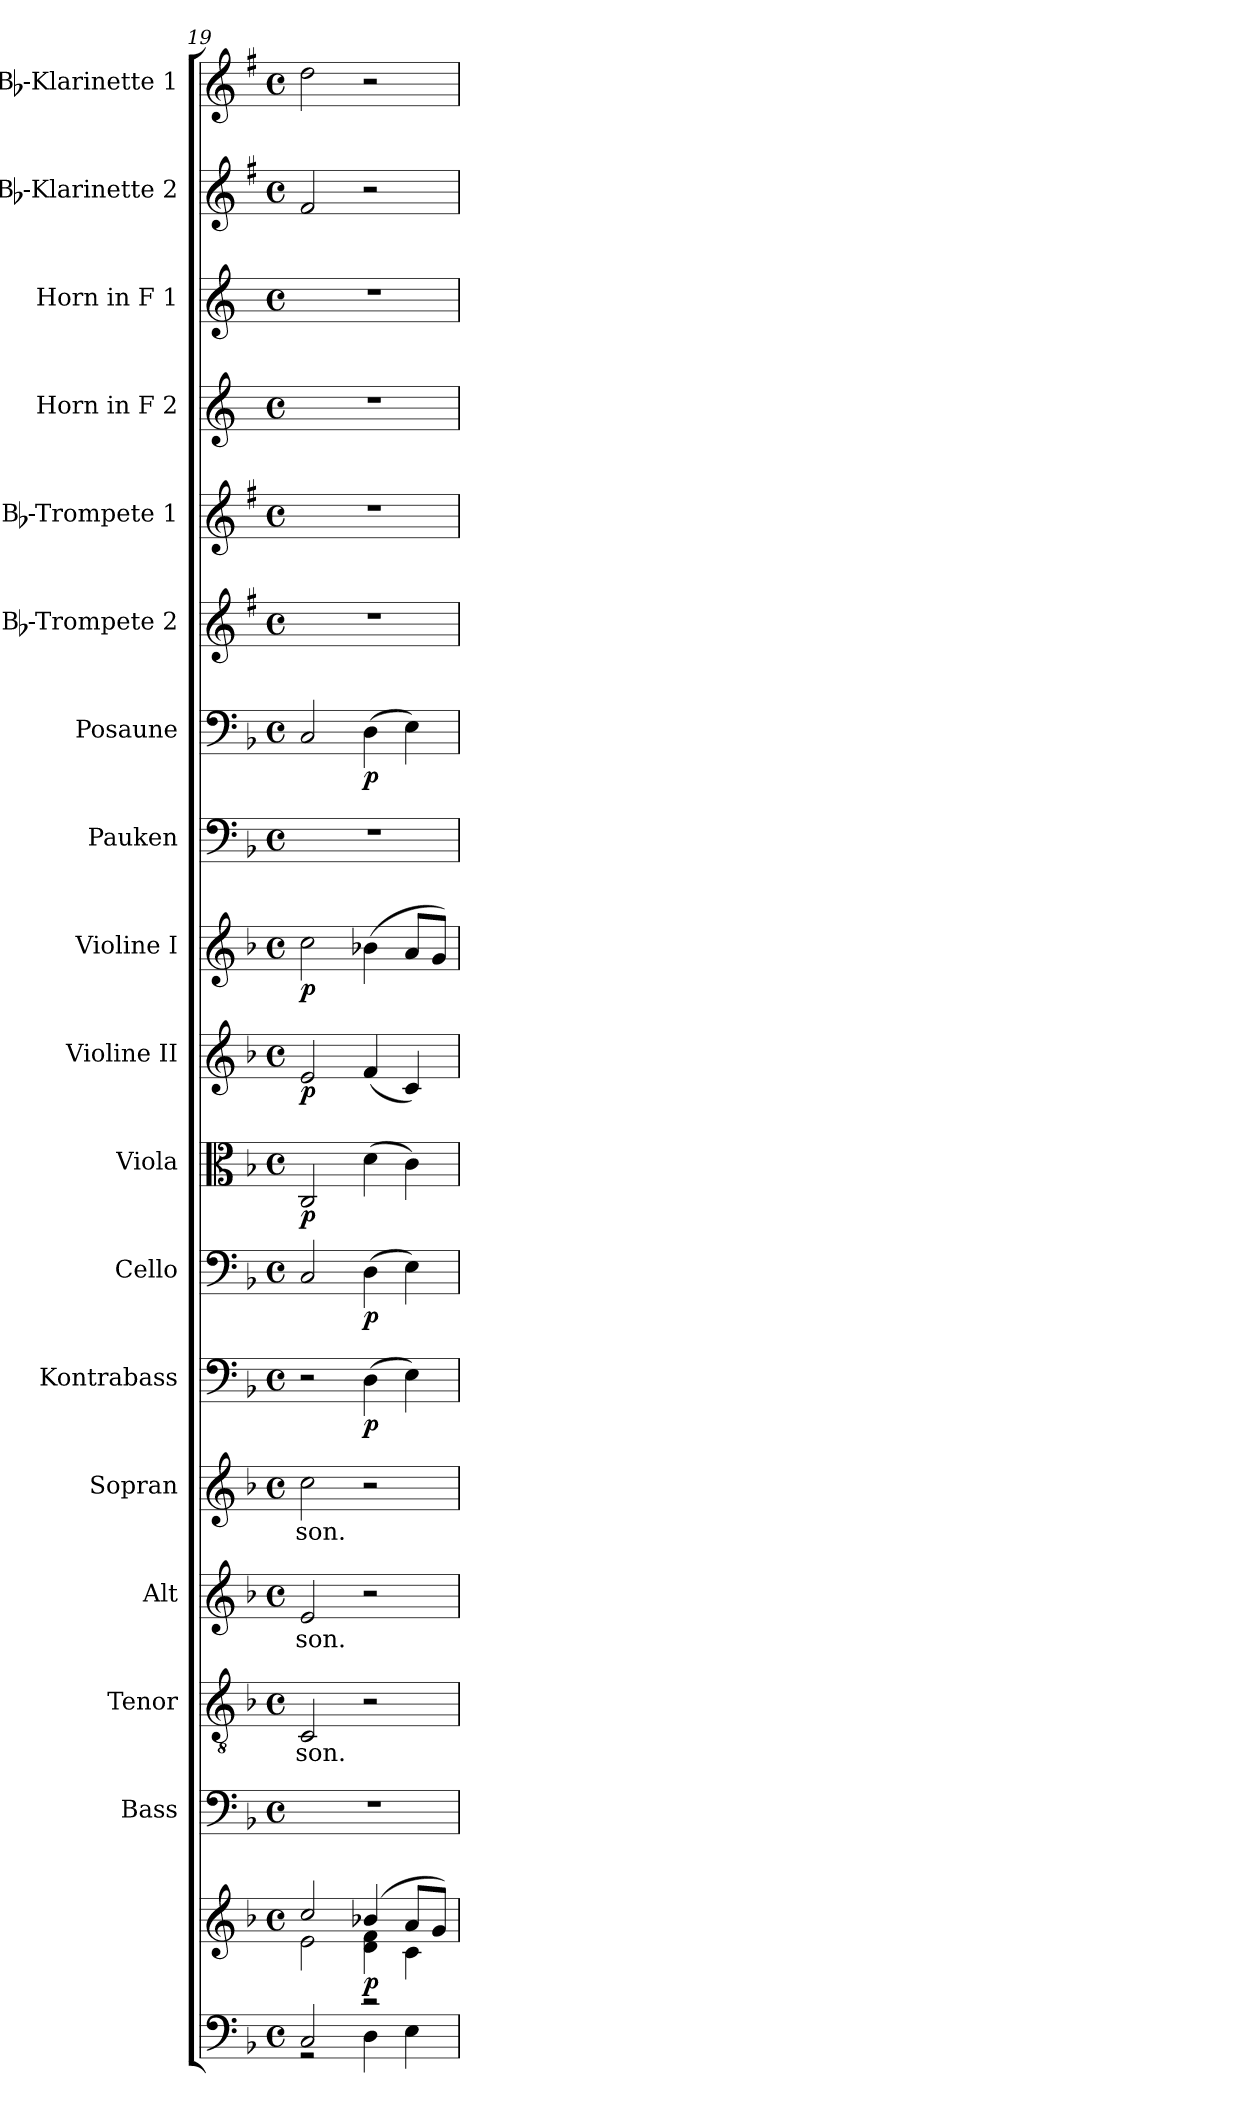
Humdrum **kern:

**kern	**kern	**dynam	**kern	**kern	**text	**kern	**text	**kern	**text	**kern	**dynam	**kern	**dynam	**kern	**dynam	**kern	**dynam	**kern	**dynam	**kern	**kern	**dynam	**kern	**kern	**kern	**kern	**kern	**kern
*part18	*part18	*part18	*part17	*part16	*part16	*part15	*part15	*part14	*part14	*part13	*part13	*part12	*part12	*part11	*part11	*part10	*part10	*part9	*part9	*part8	*part7	*part7	*part6	*part5	*part4	*part3	*part2	*part1
*staff19	*staff18	*staff18/19	*staff17	*staff16	*staff16	*staff15	*staff15	*staff14	*staff14	*staff13	*staff13	*staff12	*staff12	*staff11	*staff11	*staff10	*staff10	*staff9	*staff9	*staff8	*staff7	*staff7	*staff6	*staff5	*staff4	*staff3	*staff2	*staff1
*	*	*	*I"Bass	*I"Tenor	*	*I"Alt	*	*I"Sopran	*	*I"Kontrabass	*	*I"Cello	*	*I"Viola	*	*I"Violine II	*	*I"Violine I	*	*I"Pauken	*I"Posaune	*	*I"Bb-Trompete 2	*I"Bb-Trompete 1	*I"Horn in F 2	*I"Horn in F 1	*I"Bb-Klarinette 2	*I"Bb-Klarinette 1
*	*	*	*I'B.	*I'T.	*	*I'A.	*	*I'S.	*	*I'Kb.	*	*	*	*I'Vla.	*	*I'Vl. II	*	*I'Vl. I	*	*I'Pk.	*I'Pos.	*	*I'Bb Trp. 2	*I'Bb Trp. 1	*	*	*I'Bb Kl. 2	*I'Bb Kl. 1
*clefF4	*clefG2	*	*clefF4	*clefGv2	*	*clefG2	*	*clefG2	*	*clefF4	*	*clefF4	*	*clefC3	*	*clefG2	*	*clefG2	*	*clefF4	*clefF4	*	*clefG2	*clefG2	*clefG2	*clefG2	*clefG2	*clefG2
*	*	*	*	*	*	*	*	*	*	*ITrd7c12	*	*	*	*	*	*	*	*	*	*	*	*	*ITrd1c2	*ITrd1c2	*ITrd4c7	*ITrd4c7	*ITrd1c2	*ITrd1c2
*k[b-]	*k[b-]	*	*k[b-]	*k[b-]	*	*k[b-]	*	*k[b-]	*	*k[b-]	*	*k[b-]	*	*k[b-]	*	*k[b-]	*	*k[b-]	*	*k[b-]	*k[b-]	*	*k[b-]	*k[b-]	*k[b-]	*k[b-]	*k[b-]	*k[b-]
*F:	*F:	*	*F:	*F:	*	*F:	*	*F:	*	*F:	*	*F:	*	*F:	*	*F:	*	*F:	*	*F:	*F:	*	*F:	*F:	*F:	*F:	*F:	*F:
*M4/4	*M4/4	*	*M4/4	*M4/4	*	*M4/4	*	*M4/4	*	*M4/4	*	*M4/4	*	*M4/4	*	*M4/4	*	*M4/4	*	*M4/4	*M4/4	*	*M4/4	*M4/4	*M4/4	*M4/4	*M4/4	*M4/4
*met(c)	*met(c)	*	*met(c)	*met(c)	*	*met(c)	*	*met(c)	*	*met(c)	*	*met(c)	*	*met(c)	*	*met(c)	*	*met(c)	*	*met(c)	*met(c)	*	*met(c)	*met(c)	*met(c)	*met(c)	*met(c)	*met(c)
=19	=19	=19	=19	=19	=19	=19	=19	=19	=19	=19	=19	=19	=19	=19	=19	=19	=19	=19	=19	=19	=19	=19	=19	=19	=19	=19	=19	=19
*^	*^	*	*	*	*	*	*	*	*	*	*	*	*	*	*	*	*	*	*	*	*	*	*	*	*	*	*	*
!	!	!	!	!	!	!	!LO:LY:b	!	!LO:LY:b	!	!LO:LY:b	!	!	!	!	!	!LO:DY:b	!	!LO:DY:b	!	!LO:DY:b	!	!	!	!	!	!	!	!	!
2C/	2rGG	2cc/	2e\	.	1r	2C/	-son.	2e/	-son.	2cc\	-son.	2r	.	2C/	.	2C/	p	2e/	p	2cc\	p	1r	2C/	.	1r	1r	1r	1r	2e/	2cc\
!	!	!	!	!LO:DY:b	!	!	!	!	!	!	!	!	!LO:DY:b	!	!LO:DY:b	!	!	!	!	!	!	!	!	!LO:DY:b	!	!	!	!	!	!
2rc	4D\	(4b-X/	4d\ 4f\	p	.	2r	.	2r	.	2r	.	(>4DD\	p	(>4D\	p	(>4d\	.	(<4f/	.	(>4b-X\	.	.	(>4D\	p	.	.	.	.	2r	2r
.	4E\	8a/L	4c\	.	.	.	.	.	.	.	.	4EE\)	.	4E\)	.	4c\)	.	4c/)	.	8a/L	.	.	4E\)	.	.	.	.	.	.	.
.	.	8g/J)	.	.	.	.	.	.	.	.	.	.	.	.	.	.	.	.	.	8g/J)	.	.	.	.	.	.	.	.	.	.
*v	*v	*	*	*	*	*	*	*	*	*	*	*	*	*	*	*	*	*	*	*	*	*	*	*	*	*	*	*	*	*
*	*v	*v	*	*	*	*	*	*	*	*	*	*	*	*	*	*	*	*	*	*	*	*	*	*	*	*	*	*	*
=	=	=	=	=	=	=	=	=	=	=	=	=	=	=	=	=	=	=	=	=	=	=	=	=	=	=	=	=
*-	*-	*-	*-	*-	*-	*-	*-	*-	*-	*-	*-	*-	*-	*-	*-	*-	*-	*-	*-	*-	*-	*-	*-	*-	*-	*-	*-	*-
